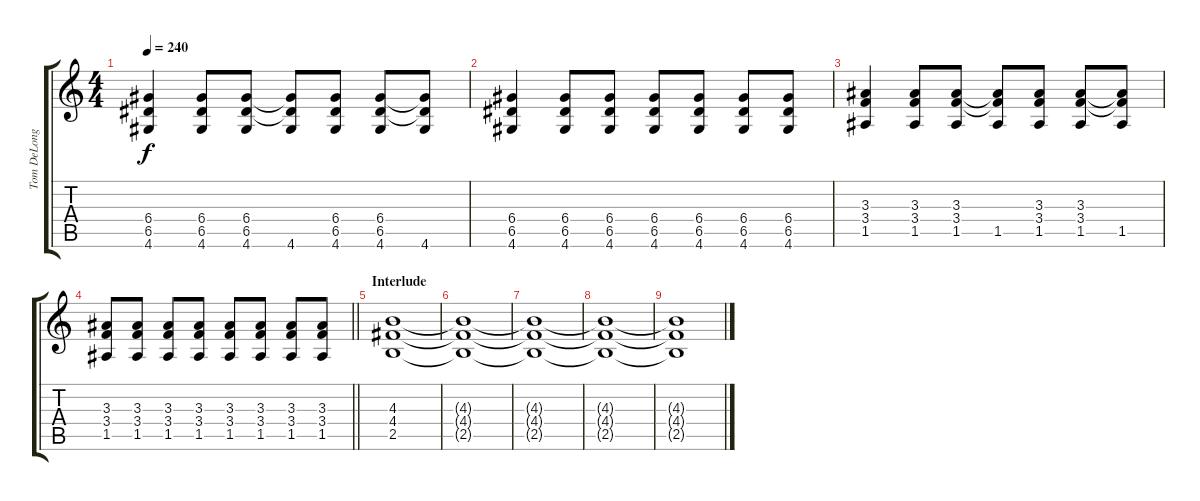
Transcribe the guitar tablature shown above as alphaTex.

\track ("Tom DeLonge - Guitar 1" "Tom DeLong") {instrument distortionguitar}
\staff {score tabs}
\tuning (E4 B3 G3 D3 A2 E2) {hide}
\ts (4 4)
\tempo 240
\clef g2
\ks c
(6.4 6.5 4.6).4{dy f} (6.4 6.5 4.6).8 (6.4 6.5 4.6).8 (6.4{t} 6.5{t} 4.6).8 (6.4 6.5 4.6).8 (6.4 6.5 4.6).8 (6.4{t} 6.5{t} 4.6).8 |
(6.4 6.5 4.6).4 (6.4 6.5 4.6).8 (6.4 6.5 4.6).8 (6.4 6.5 4.6).8 (6.4 6.5 4.6).8 (6.4 6.5 4.6).8 (6.4 6.5 4.6).8 |
(3.3 3.4 1.5).4 (3.3 3.4 1.5).8 (3.3 3.4 1.5).8 (3.3{t} 3.4{t} 1.5).8 (3.3 3.4 1.5).8 (3.3 3.4 1.5).8 (3.3{t} 3.4{t} 1.5).8 |
\barLineRight lightlight
(3.3 3.4 1.5).8 (3.3 3.4 1.5).8 (3.3 3.4 1.5).8 (3.3 3.4 1.5).8 (3.3 3.4 1.5).8 (3.3 3.4 1.5).8 (3.3 3.4 1.5).8 (3.3 3.4 1.5).8 |
\section ("" "Interlude")
(4.3 4.4 2.5).1 |
(4.3{t} 4.4{t} 2.5{t}).1{volume 8} |
(4.3{t} 4.4{t} 2.5{t}).1{volume 0} |
(4.3{t} 4.4{t} 2.5{t}).1 |
(4.3{t} 4.4{t} 2.5{t}).1
